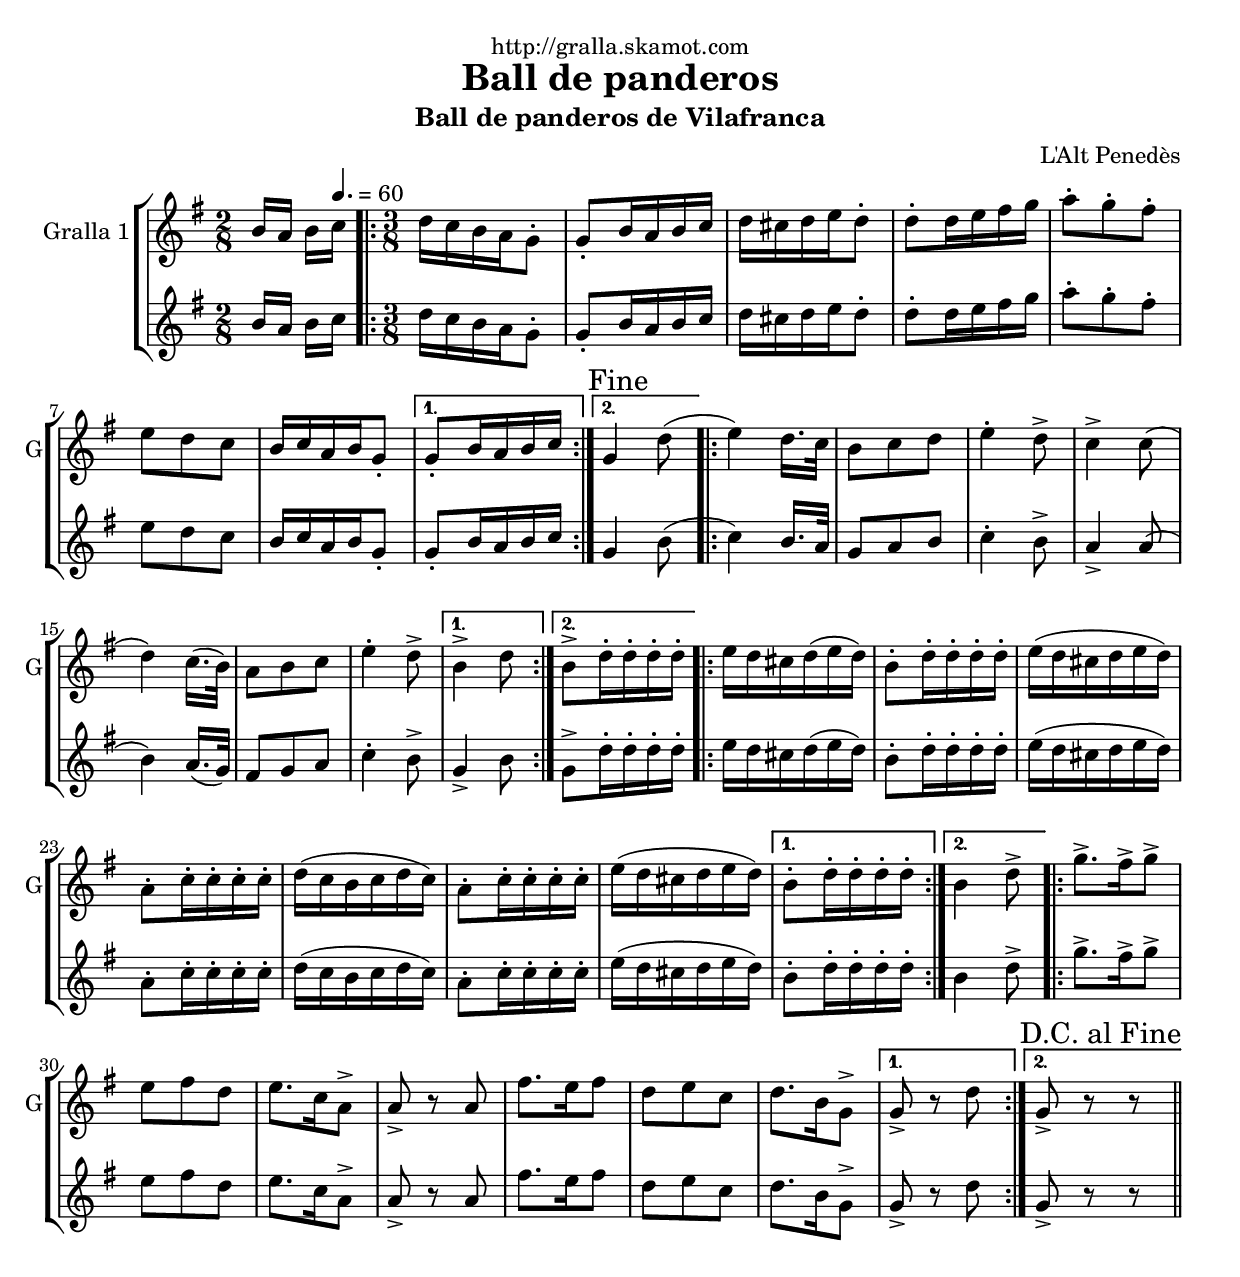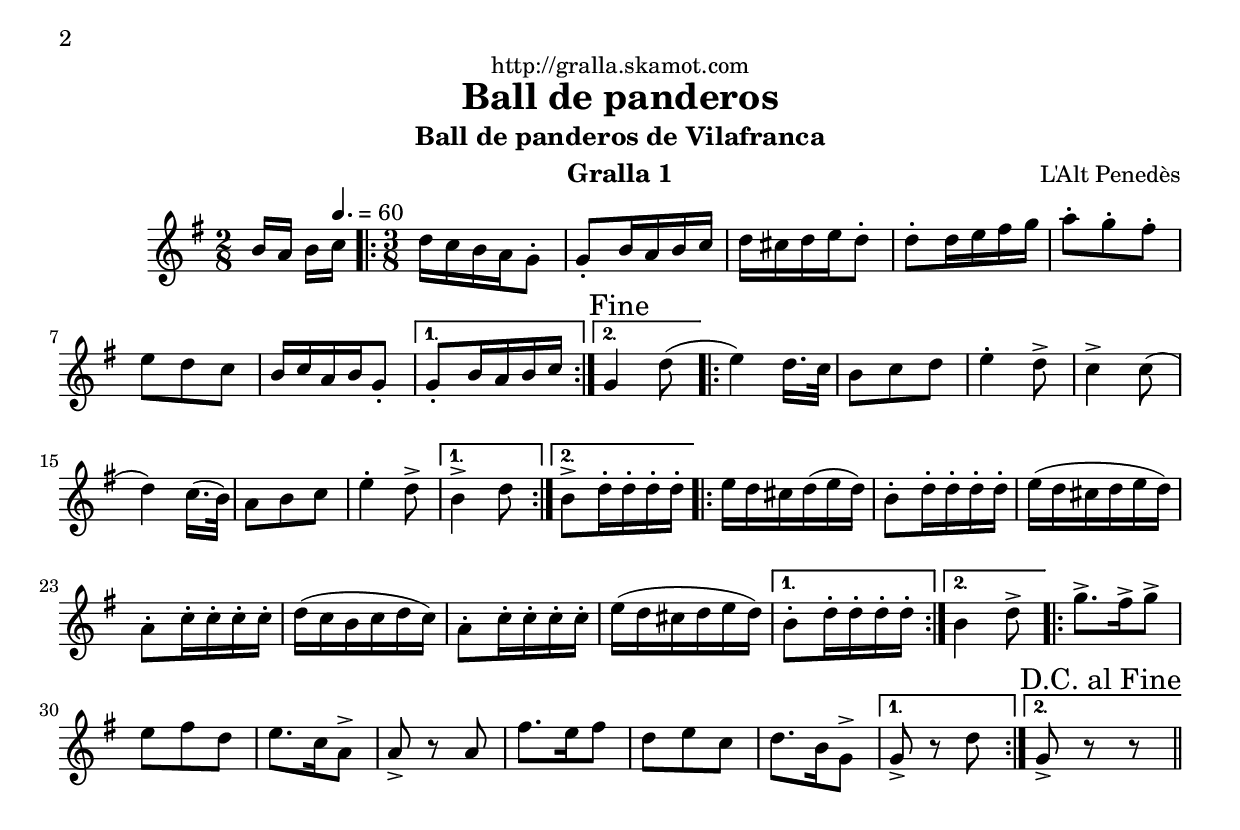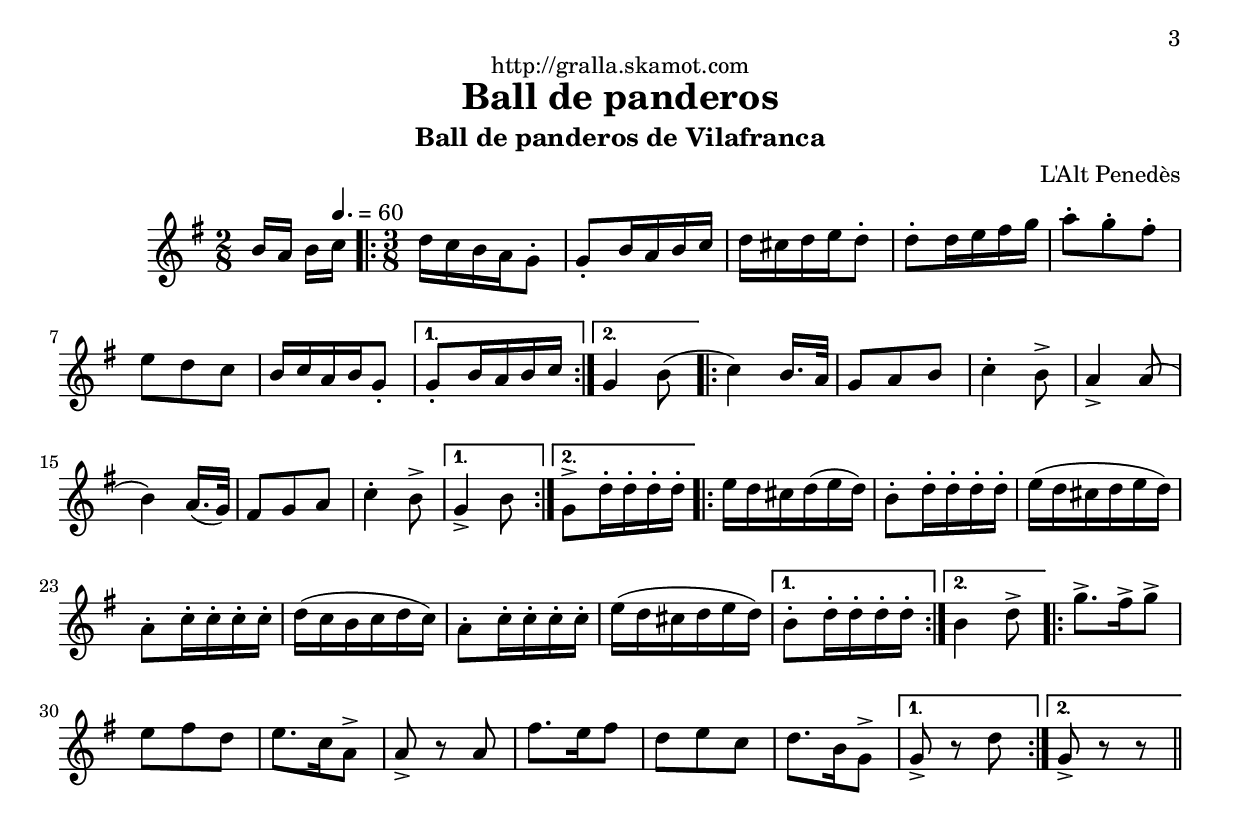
\version "2.16.2"

\header {
  dedication="http://gralla.skamot.com"
  title="Ball de panderos"
  subtitle="Ball de panderos de Vilafranca"
  subsubtitle=""
  poet=""
  meter=""
  piece=""
  composer="L'Alt Penedès"
  arranger=""
  opus=""
  instrument=""
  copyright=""
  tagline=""
}

liniaroAa =
\relative b'
{
  \clef treble
  \key g \major
  \time 2/8
  b16 a b \tempo 4. = 60 c  |
  \time 3/8   \repeat volta 2 { d16 c b a g8-.  |
  g8-. b16 a b c  |
  d16 cis d e d8-.  |
  %05
  d8-. d16 e fis g  |
  a8-. g-. fis-.  |
  e8 d c  |
  b16 c a b g8-. }
  \alternative { { g8-. b16 a b c }
  %10
  { \mark "Fine" g4 d'8 ( } }
  \repeat volta 2 { e4 ) d16. c32   |
  b8 c d  |
  e4-. d8->  |
  c4-> c8 (  |
  %15
  d4 ) c16. ( b32 )  |
  a8 b c  |
  e4-. d8-> }
  \alternative { { b4-> d8 }
  { b8-> d16-. d-. d-. d-. } }
  %20
  \repeat volta 2 { e16 d cis d ( e d )  |
  b8-. d16-. d-. d-. d-.  |
  e16 ( d cis d e d )  |
  a8-. c16-. c-. c-. c-.  |
  d16 ( c b c d c )  |
  %25
  a8-. c16-. c-. c-. c-.  |
  e16 ( d cis d e d ) }
  \alternative { { b8-. d16-. d-. d-. d-. }
  { b4 d8-> } }
  \repeat volta 2 { g8.-> fis16-> g8->  |
  %30
  e8 fis d  |
  e8. c16 a8->  |
  a8-> r a  |
  fis'8. e16 fis8  |
  d8 e c  |
  %35
  d8. b16 g8-> }
  \alternative { { g8-> r d' }
  { \mark "D.C. al Fine" g,8-> r r } } \bar "||"
}

liniaroAb =
\relative b'
{
  \clef treble
  \key g \major
  \time 2/8
  b16 a b \tempo 4. = 60 c  |
  \time 3/8   \repeat volta 2 { d16 c b a g8-.  |
  g8-. b16 a b c  |
  d16 cis d e d8-.  |
  %05
  d8-. d16 e fis g  |
  a8-. g-. fis-.  |
  e8 d c  |
  b16 c a b g8-. }
  \alternative { { g8-. b16 a b c }
  %10
  { g4 b8 ( } }
  \repeat volta 2 { c4 ) b16. a32   |
  g8 a b  |
  c4-. b8->  |
  a4-> a8 (  |
  %15
  b4 ) a16. ( g32 )  |
  fis8 g a  |
  c4-. b8-> }
  \alternative { { g4-> b8 }
  { g8-> d'16-. d-. d-. d-. } }
  %20
  \repeat volta 2 { e16 d cis d ( e d )  |
  b8-. d16-. d-. d-. d-.  |
  e16 ( d cis d e d )  |
  a8-. c16-. c-. c-. c-.  |
  d16 ( c b c d c )  |
  %25
  a8-. c16-. c-. c-. c-.  |
  e16 ( d cis d e d ) }
  \alternative { { b8-. d16-. d-. d-. d-. }
  { b4 d8-> } }
  \repeat volta 2 { g8.-> fis16-> g8->  |
  %30
  e8 fis d  |
  e8. c16 a8->  |
  a8-> r a  |
  fis'8. e16 fis8  |
  d8 e c  |
  %35
  d8. b16 g8-> }
  \alternative { { g8-> r d' }
  { g,8-> r r } } \bar "||"
}

\bookpart {
  \score {
    \new StaffGroup {
      \override Score.RehearsalMark #'self-alignment-X = #LEFT
      <<
        \new Staff \with {instrumentName = #"Gralla 1" shortInstrumentName = #"G"} \liniaroAa
        \new Staff \with {instrumentName = #"" shortInstrumentName = #" "} \liniaroAb
      >>
    }
    \layout {}
  }
  \score { \unfoldRepeats
    \new StaffGroup {
      \override Score.RehearsalMark #'self-alignment-X = #LEFT
      <<
        \new Staff \with {instrumentName = #"Gralla 1" shortInstrumentName = #"G"} \liniaroAa
        \new Staff \with {instrumentName = #"" shortInstrumentName = #" "} \liniaroAb
      >>
    }
    \midi {
      \set Staff.midiInstrument = "oboe"
      \set DrumStaff.midiInstrument = "drums"
    }
  }
}

\bookpart {
  \header {instrument="Gralla 1"}
  \score {
    \new StaffGroup {
      \override Score.RehearsalMark #'self-alignment-X = #LEFT
      <<
        \new Staff \liniaroAa
      >>
    }
    \layout {}
  }
  \score { \unfoldRepeats
    \new StaffGroup {
      \override Score.RehearsalMark #'self-alignment-X = #LEFT
      <<
        \new Staff \liniaroAa
      >>
    }
    \midi {
      \set Staff.midiInstrument = "oboe"
      \set DrumStaff.midiInstrument = "drums"
    }
  }
}

\bookpart {
  \header {instrument=""}
  \score {
    \new StaffGroup {
      \override Score.RehearsalMark #'self-alignment-X = #LEFT
      <<
        \new Staff \liniaroAb
      >>
    }
    \layout {}
  }
  \score { \unfoldRepeats
    \new StaffGroup {
      \override Score.RehearsalMark #'self-alignment-X = #LEFT
      <<
        \new Staff \liniaroAb
      >>
    }
    \midi {
      \set Staff.midiInstrument = "oboe"
      \set DrumStaff.midiInstrument = "drums"
    }
  }
}

